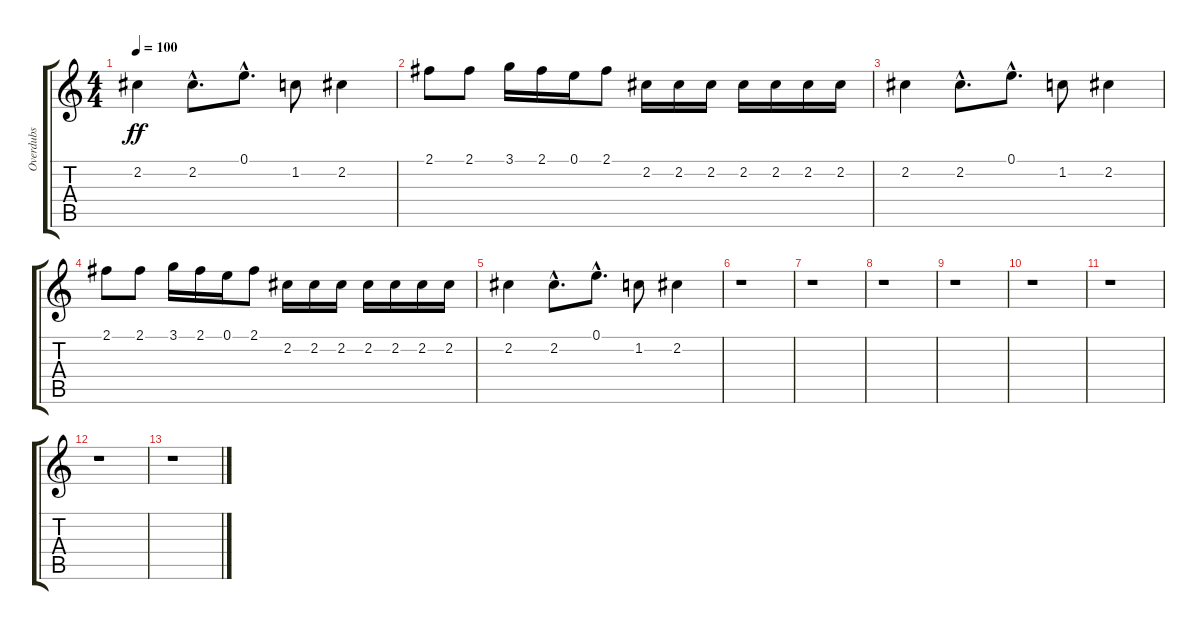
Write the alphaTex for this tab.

\track ("Overdubs" "Overdubs") {instrument distortionguitar}
\staff {score tabs}
\tuning (E4 B3 G3 D3 A2 E2) {hide}
\ts (4 4)
\tempo 100
\clef g2
\ks c
2.2.4{dy ff} 2.2{hac}.8{d} 0.1{hac}.8{d} 1.2.8 2.2.4 |
2.1.8 2.1.8 3.1.16 2.1.16 0.1.16 2.1.8 2.2.16 2.2.16 2.2.16 2.2.16 2.2.16 2.2.16 2.2.16 |
2.2.4 2.2{hac}.8{d} 0.1{hac}.8{d} 1.2.8 2.2.4 |
2.1.8 2.1.8 3.1.16 2.1.16 0.1.16 2.1.8 2.2.16 2.2.16 2.2.16 2.2.16 2.2.16 2.2.16 2.2.16 |
2.2.4 2.2{hac}.8{d} 0.1{hac}.8{d} 1.2.8 2.2.4 |
r.1 |
r.1 |
r.1 |
r.1 |
r.1 |
r.1 |
r.1 |
r.1
